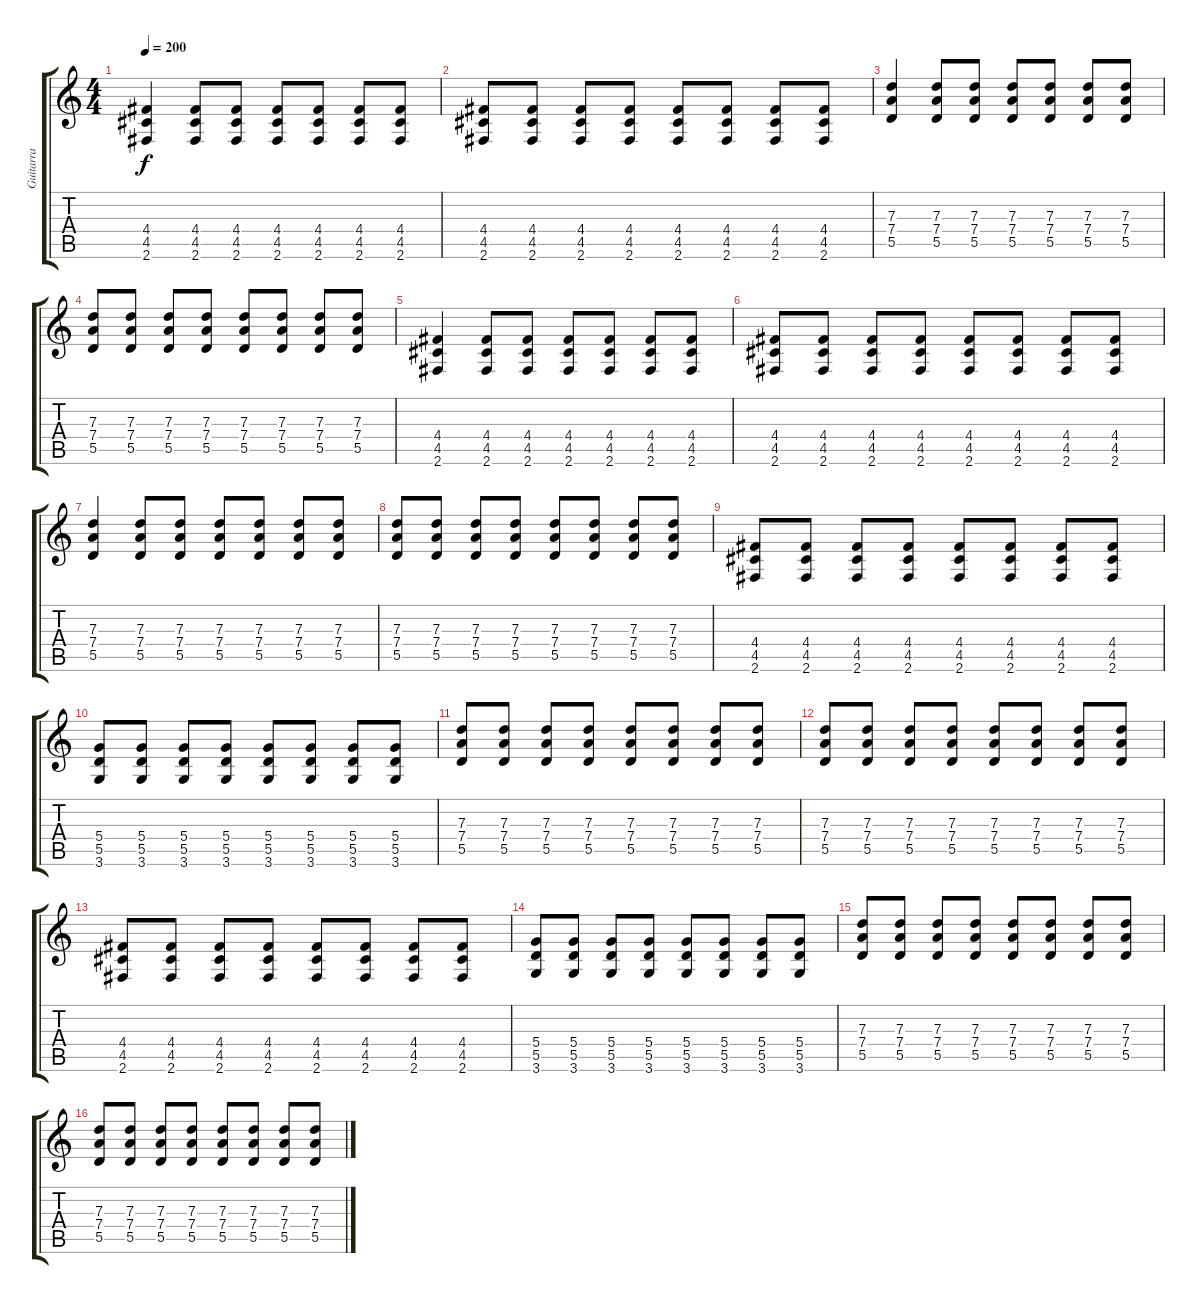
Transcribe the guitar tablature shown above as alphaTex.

\track ("Guitarra" "Guitarra") {instrument distortionguitar}
\staff {score tabs}
\tuning (E4 B3 G3 D3 A2 E2) {hide}
\ts (4 4)
\tempo 200
\clef g2
\ks c
(4.4 4.5 2.6).4{dy f} (4.4 4.5 2.6).8 (4.4 4.5 2.6).8 (4.4 4.5 2.6).8 (4.4 4.5 2.6).8 (4.4 4.5 2.6).8 (4.4 4.5 2.6).8 |
(4.4 4.5 2.6).8 (4.4 4.5 2.6).8 (4.4 4.5 2.6).8 (4.4 4.5 2.6).8 (4.4 4.5 2.6).8 (4.4 4.5 2.6).8 (4.4 4.5 2.6).8 (4.4 4.5 2.6).8 |
(7.3 7.4 5.5).4 (7.3 7.4 5.5).8 (7.3 7.4 5.5).8 (7.3 7.4 5.5).8 (7.3 7.4 5.5).8 (7.3 7.4 5.5).8 (7.3 7.4 5.5).8 |
(7.3 7.4 5.5).8 (7.3 7.4 5.5).8 (7.3 7.4 5.5).8 (7.3 7.4 5.5).8 (7.3 7.4 5.5).8 (7.3 7.4 5.5).8 (7.3 7.4 5.5).8 (7.3 7.4 5.5).8 |
(4.4 4.5 2.6).4 (4.4 4.5 2.6).8 (4.4 4.5 2.6).8 (4.4 4.5 2.6).8 (4.4 4.5 2.6).8 (4.4 4.5 2.6).8 (4.4 4.5 2.6).8 |
(4.4 4.5 2.6).8 (4.4 4.5 2.6).8 (4.4 4.5 2.6).8 (4.4 4.5 2.6).8 (4.4 4.5 2.6).8 (4.4 4.5 2.6).8 (4.4 4.5 2.6).8 (4.4 4.5 2.6).8 |
(7.3 7.4 5.5).4 (7.3 7.4 5.5).8 (7.3 7.4 5.5).8 (7.3 7.4 5.5).8 (7.3 7.4 5.5).8 (7.3 7.4 5.5).8 (7.3 7.4 5.5).8 |
(7.3 7.4 5.5).8 (7.3 7.4 5.5).8 (7.3 7.4 5.5).8 (7.3 7.4 5.5).8 (7.3 7.4 5.5).8 (7.3 7.4 5.5).8 (7.3 7.4 5.5).8 (7.3 7.4 5.5).8 |
(4.4 4.5 2.6).8 (4.4 4.5 2.6).8 (4.4 4.5 2.6).8 (4.4 4.5 2.6).8 (4.4 4.5 2.6).8 (4.4 4.5 2.6).8 (4.4 4.5 2.6).8 (4.4 4.5 2.6).8 |
(5.4 5.5 3.6).8 (5.4 5.5 3.6).8 (5.4 5.5 3.6).8 (5.4 5.5 3.6).8 (5.4 5.5 3.6).8 (5.4 5.5 3.6).8 (5.4 5.5 3.6).8 (5.4 5.5 3.6).8 |
(7.3 7.4 5.5).8 (7.3 7.4 5.5).8 (7.3 7.4 5.5).8 (7.3 7.4 5.5).8 (7.3 7.4 5.5).8 (7.3 7.4 5.5).8 (7.3 7.4 5.5).8 (7.3 7.4 5.5).8 |
(7.3 7.4 5.5).8 (7.3 7.4 5.5).8 (7.3 7.4 5.5).8 (7.3 7.4 5.5).8 (7.3 7.4 5.5).8 (7.3 7.4 5.5).8 (7.3 7.4 5.5).8 (7.3 7.4 5.5).8 |
(4.4 4.5 2.6).8 (4.4 4.5 2.6).8 (4.4 4.5 2.6).8 (4.4 4.5 2.6).8 (4.4 4.5 2.6).8 (4.4 4.5 2.6).8 (4.4 4.5 2.6).8 (4.4 4.5 2.6).8 |
(5.4 5.5 3.6).8 (5.4 5.5 3.6).8 (5.4 5.5 3.6).8 (5.4 5.5 3.6).8 (5.4 5.5 3.6).8 (5.4 5.5 3.6).8 (5.4 5.5 3.6).8 (5.4 5.5 3.6).8 |
(7.3 7.4 5.5).8 (7.3 7.4 5.5).8 (7.3 7.4 5.5).8 (7.3 7.4 5.5).8 (7.3 7.4 5.5).8 (7.3 7.4 5.5).8 (7.3 7.4 5.5).8 (7.3 7.4 5.5).8 |
(7.3 7.4 5.5).8 (7.3 7.4 5.5).8 (7.3 7.4 5.5).8 (7.3 7.4 5.5).8 (7.3 7.4 5.5).8 (7.3 7.4 5.5).8 (7.3 7.4 5.5).8 (7.3 7.4 5.5).8
